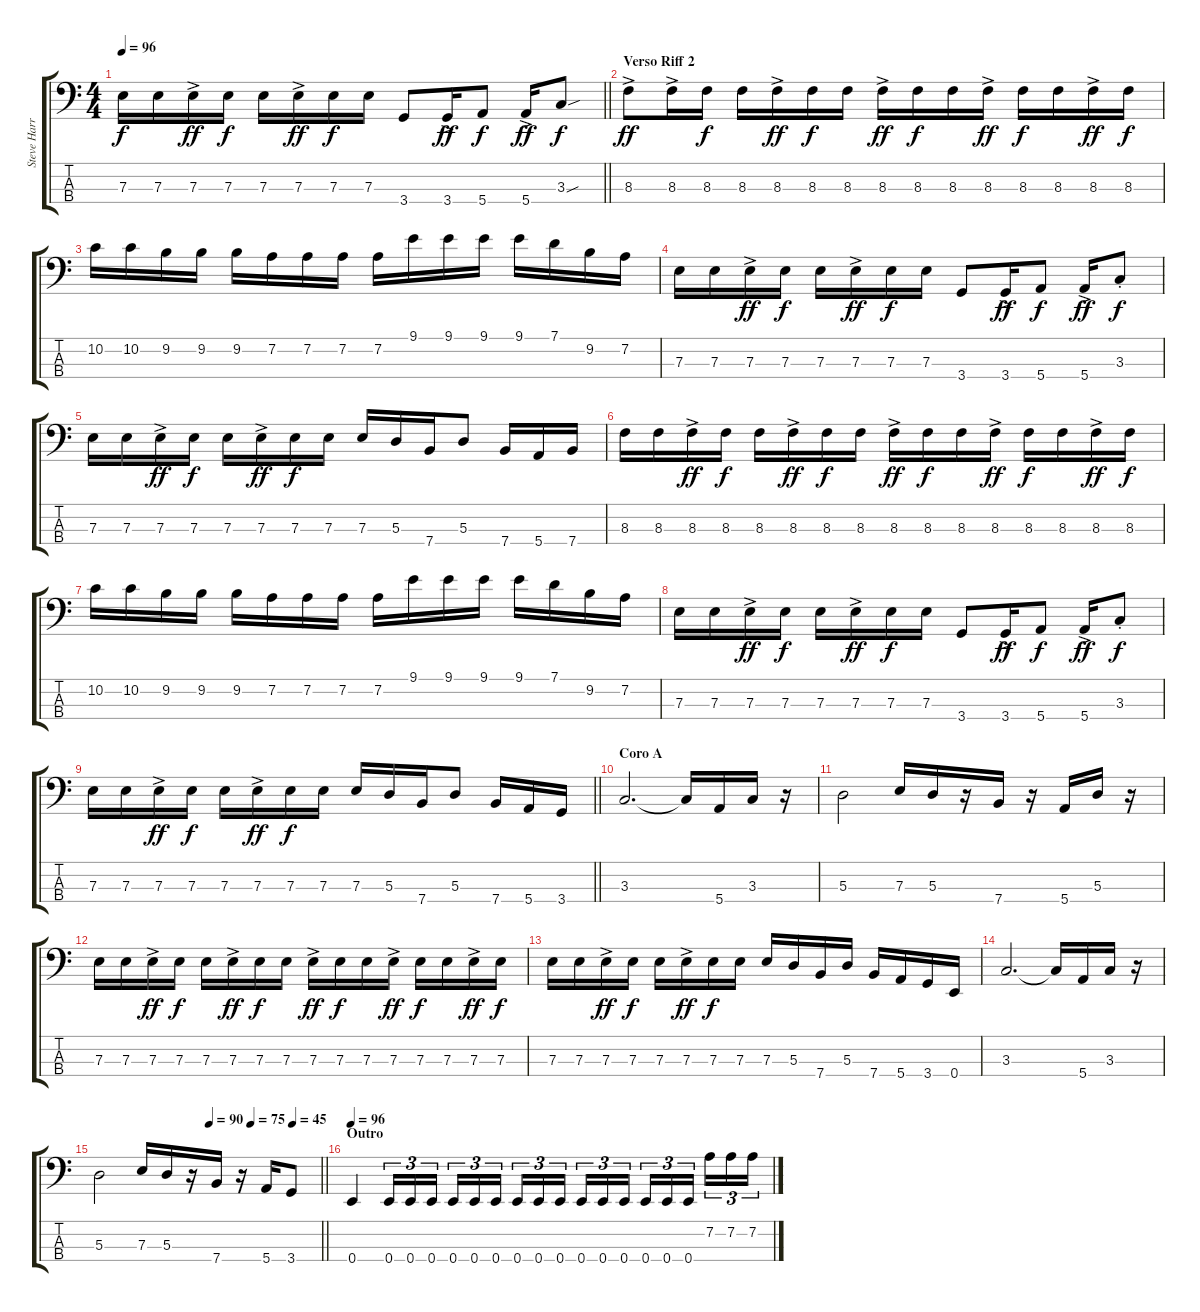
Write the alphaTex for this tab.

\track ("Steve Harris" "Steve Harr") {instrument electricbassfinger}
\staff {score tabs}
\tuning (G2 D2 A1 E1) {hide}
\ts (4 4)
\tempo 96
\clef f4
\barLineRight lightlight
\ks c
7.3.16{dy f} 7.3.16 7.3{ac}.16{dy ff} 7.3.16{dy f} 7.3.16 7.3{ac}.16{dy ff} 7.3.16{dy f} 7.3.16 3.4.8 3.4{ac}.16{dy ff} 5.4.8{dy f} 5.4{ac}.16{dy ff} 3.3{sou}.8{dy f} |
\section ("" "Verso Riff 2")
8.3{ac}.8{dy ff} 8.3{ac}.16 8.3.16{dy f} 8.3.16 8.3{ac}.16{dy ff} 8.3.16{dy f} 8.3.16 8.3{ac}.16{dy ff} 8.3.16{dy f} 8.3.16 8.3{ac}.16{dy ff} 8.3.16{dy f} 8.3.16 8.3{ac}.16{dy ff} 8.3.16{dy f} |
10.2.16 10.2.16 9.2.16 9.2.16 9.2.16 7.2.16 7.2.16 7.2.16 7.2.16 9.1.16 9.1.16 9.1.16 9.1.16 7.1.16 9.2.16 7.2.16 |
7.3.16 7.3.16 7.3{ac}.16{dy ff} 7.3.16{dy f} 7.3.16 7.3{ac}.16{dy ff} 7.3.16{dy f} 7.3.16 3.4.8 3.4{ac}.16{dy ff} 5.4.8{dy f} 5.4{ac}.16{dy ff} 3.3{st}.8{dy f} |
7.3.16 7.3.16 7.3{ac}.16{dy ff} 7.3.16{dy f} 7.3.16 7.3{ac}.16{dy ff} 7.3.16{dy f} 7.3.16 7.3.16 5.3.16 7.4.16 5.3.8 7.4.16 5.4.16 7.4.16 |
8.3.16 8.3.16 8.3{ac}.16{dy ff} 8.3.16{dy f} 8.3.16 8.3{ac}.16{dy ff} 8.3.16{dy f} 8.3.16 8.3{ac}.16{dy ff} 8.3.16{dy f} 8.3.16 8.3{ac}.16{dy ff} 8.3.16{dy f} 8.3.16 8.3{ac}.16{dy ff} 8.3.16{dy f} |
10.2.16 10.2.16 9.2.16 9.2.16 9.2.16 7.2.16 7.2.16 7.2.16 7.2.16 9.1.16 9.1.16 9.1.16 9.1.16 7.1.16 9.2.16 7.2.16 |
7.3.16 7.3.16 7.3{ac}.16{dy ff} 7.3.16{dy f} 7.3.16 7.3{ac}.16{dy ff} 7.3.16{dy f} 7.3.16 3.4.8 3.4{ac}.16{dy ff} 5.4.8{dy f} 5.4{ac}.16{dy ff} 3.3{st}.8{dy f} |
\barLineRight lightlight
7.3.16 7.3.16 7.3{ac}.16{dy ff} 7.3.16{dy f} 7.3.16 7.3{ac}.16{dy ff} 7.3.16{dy f} 7.3.16 7.3.16 5.3.16 7.4.16 5.3.8 7.4.16 5.4.16 3.4.16 |
\section ("" "Coro A")
3.3.2{d} 3.3{t}.16 5.4.16 3.3.16 r.16 |
5.3.2 7.3.16 5.3.16 r.16 7.4.16 r.16 5.4.16 5.3.16 r.16 |
7.3.16 7.3.16 7.3{ac}.16{dy ff} 7.3.16{dy f} 7.3.16 7.3{ac}.16{dy ff} 7.3.16{dy f} 7.3.16 7.3{ac}.16{dy ff} 7.3.16{dy f} 7.3.16 7.3{ac}.16{dy ff} 7.3.16{dy f} 7.3.16 7.3{ac}.16{dy ff} 7.3.16{dy f} |
7.3.16 7.3.16 7.3{ac}.16{dy ff} 7.3.16{dy f} 7.3.16 7.3{ac}.16{dy ff} 7.3.16{dy f} 7.3.16 7.3.16 5.3.16 7.4.16 5.3.16 7.4.16 5.4.16 3.4.16 0.4.16 |
3.3.2{d} 3.3{t}.16 5.4.16 3.3.16 r.16 |
\tempo (90 0.5)
\tempo (75 0.6875)
\tempo (45 0.875)
\barLineRight lightlight
5.3.2 7.3.16 5.3.16 r.16 7.4.16 r.16 5.4.16 3.4.8 |
\section ("" "Outro")
\tempo 96
0.4.4 0.4.16{tu (3 2)} 0.4.16{tu (3 2)} 0.4.16{tu (3 2) beam splitsecondary} 0.4.16{tu (3 2)} 0.4.16{tu (3 2)} 0.4.16{tu (3 2)} 0.4.16{tu (3 2)} 0.4.16{tu (3 2)} 0.4.16{tu (3 2) beam splitsecondary} 0.4.16{tu (3 2)} 0.4.16{tu (3 2)} 0.4.16{tu (3 2)} 0.4.16{tu (3 2)} 0.4.16{tu (3 2)} 0.4.16{tu (3 2) beam splitsecondary} 7.2.16{tu (3 2)} 7.2.16{tu (3 2)} 7.2.16{tu (3 2)}
